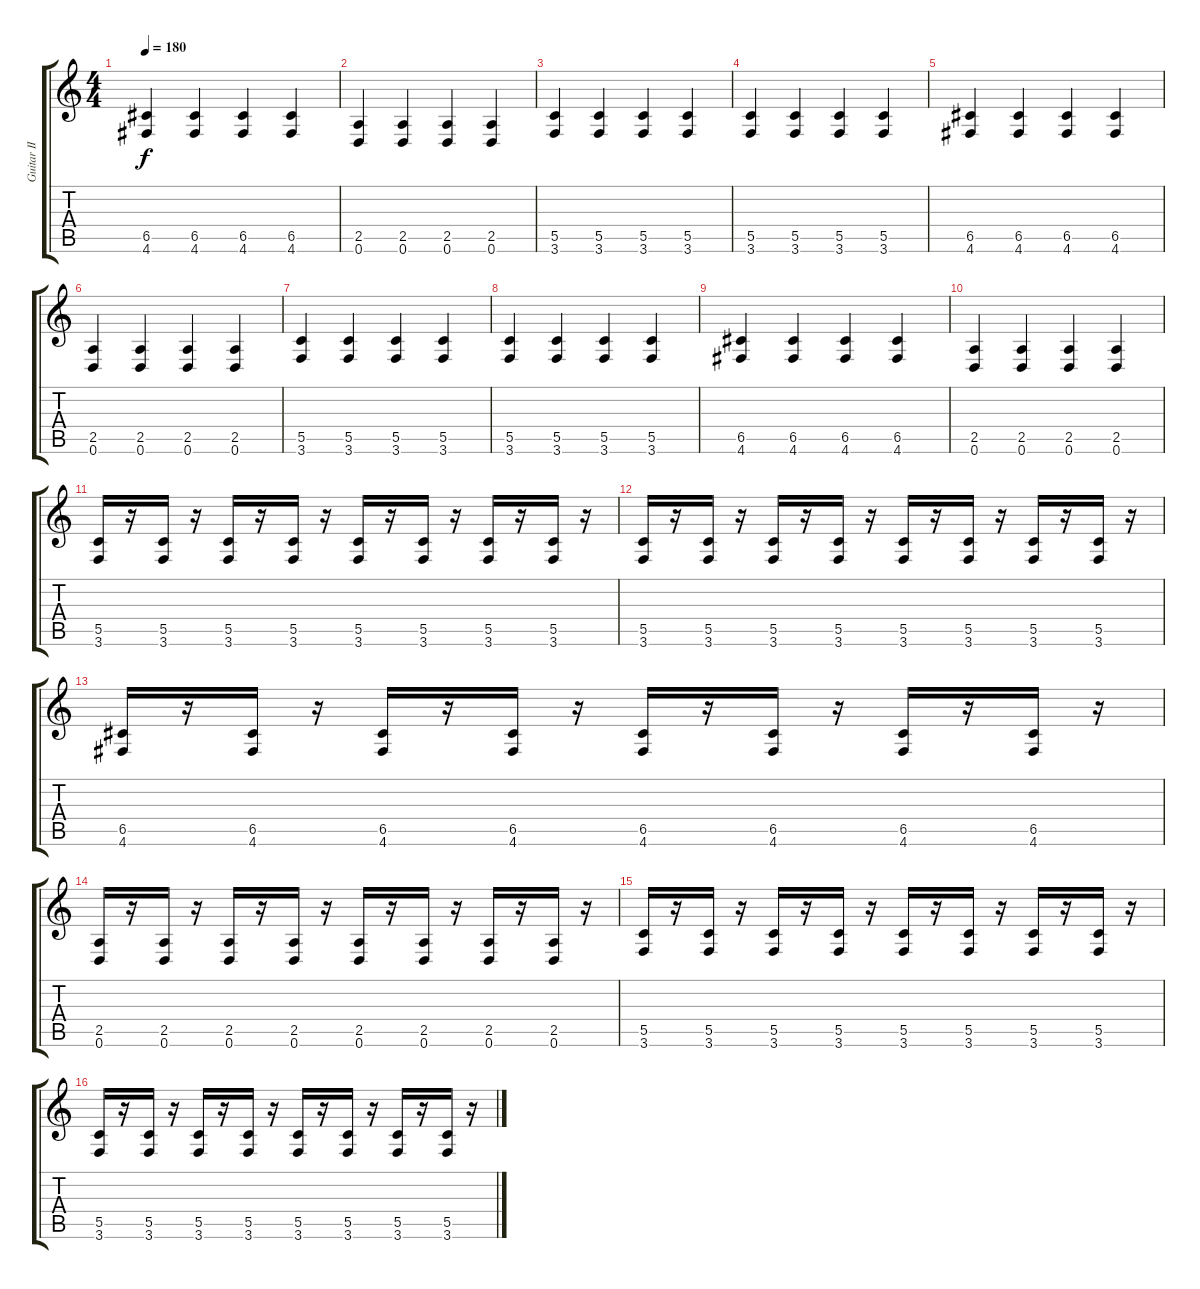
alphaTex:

\track ("Guitar II" "Guitar II") {instrument distortionguitar}
\staff {score tabs}
\tuning (D4 A3 F3 C3 G2 D2) {hide}
\ts (4 4)
\tempo 180
\clef g2
\ks c
(6.5 4.6).4{dy f} (6.5 4.6).4 (6.5 4.6).4 (6.5 4.6).4 |
(2.5 0.6).4 (2.5 0.6).4 (2.5 0.6).4 (2.5 0.6).4 |
(5.5 3.6).4 (5.5 3.6).4 (5.5 3.6).4 (5.5 3.6).4 |
(5.5 3.6).4 (5.5 3.6).4 (5.5 3.6).4 (5.5 3.6).4 |
(6.5 4.6).4 (6.5 4.6).4 (6.5 4.6).4 (6.5 4.6).4 |
(2.5 0.6).4 (2.5 0.6).4 (2.5 0.6).4 (2.5 0.6).4 |
(5.5 3.6).4 (5.5 3.6).4 (5.5 3.6).4 (5.5 3.6).4 |
(5.5 3.6).4 (5.5 3.6).4 (5.5 3.6).4 (5.5 3.6).4 |
(6.5 4.6).4 (6.5 4.6).4 (6.5 4.6).4 (6.5 4.6).4 |
(2.5 0.6).4 (2.5 0.6).4 (2.5 0.6).4 (2.5 0.6).4 |
(5.5 3.6).16 r.16 (5.5 3.6).16 r.16 (5.5 3.6).16 r.16 (5.5 3.6).16 r.16 (5.5 3.6).16 r.16 (5.5 3.6).16 r.16 (5.5 3.6).16 r.16 (5.5 3.6).16 r.16 |
(5.5 3.6).16 r.16 (5.5 3.6).16 r.16 (5.5 3.6).16 r.16 (5.5 3.6).16 r.16 (5.5 3.6).16 r.16 (5.5 3.6).16 r.16 (5.5 3.6).16 r.16 (5.5 3.6).16 r.16 |
(6.5 4.6).16 r.16 (6.5 4.6).16 r.16 (6.5 4.6).16 r.16 (6.5 4.6).16 r.16 (6.5 4.6).16 r.16 (6.5 4.6).16 r.16 (6.5 4.6).16 r.16 (6.5 4.6).16 r.16 |
(2.5 0.6).16 r.16 (2.5 0.6).16 r.16 (2.5 0.6).16 r.16 (2.5 0.6).16 r.16 (2.5 0.6).16 r.16 (2.5 0.6).16 r.16 (2.5 0.6).16 r.16 (2.5 0.6).16 r.16 |
(5.5 3.6).16 r.16 (5.5 3.6).16 r.16 (5.5 3.6).16 r.16 (5.5 3.6).16 r.16 (5.5 3.6).16 r.16 (5.5 3.6).16 r.16 (5.5 3.6).16 r.16 (5.5 3.6).16 r.16 |
(5.5 3.6).16 r.16 (5.5 3.6).16 r.16 (5.5 3.6).16 r.16 (5.5 3.6).16 r.16 (5.5 3.6).16 r.16 (5.5 3.6).16 r.16 (5.5 3.6).16 r.16 (5.5 3.6).16 r.16
